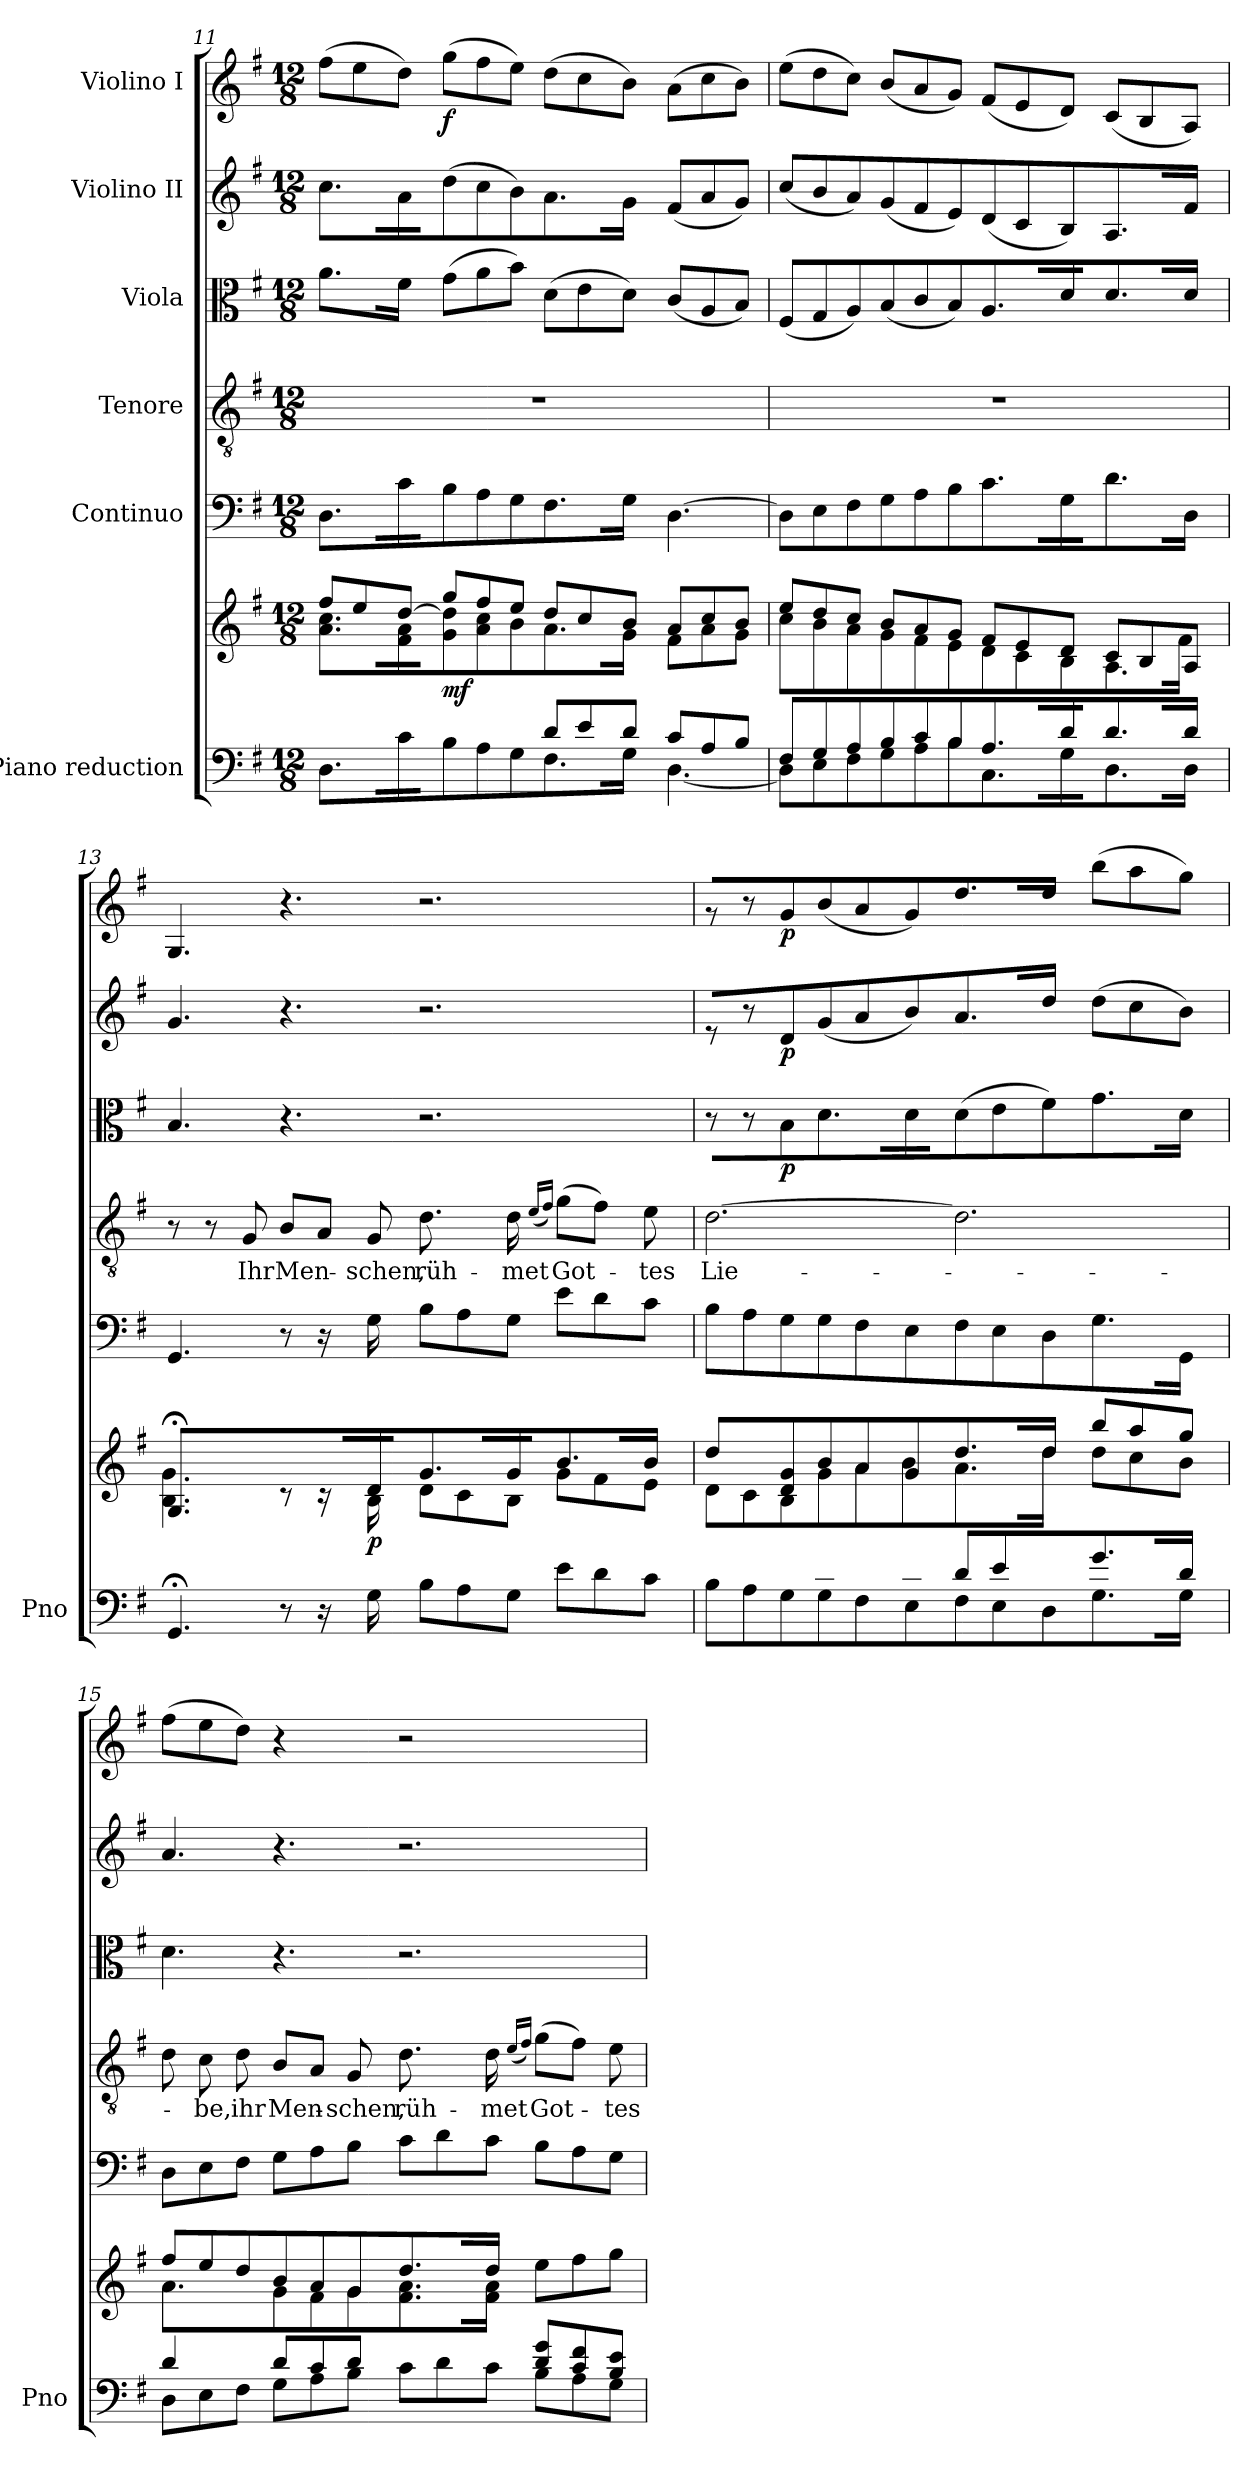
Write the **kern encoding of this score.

**kern	**kern	**dynam	**kern	**kern	**text	**kern	**dynam	**kern	**dynam	**kern	**dynam
*part6	*part6	*part6	*part5	*part4	*part4	*part3	*part3	*part2	*part2	*part1	*part1
*staff7	*staff6	*staff6/7	*staff5	*staff4	*staff4	*staff3	*staff3	*staff2	*staff2	*staff1	*staff1
*I"Piano reduction	*	*	*I"Continuo	*I"Tenore	*	*I"Viola	*	*I"Violino II	*	*I"Violino I	*
*I'Pno	*	*	*	*	*	*	*	*	*	*	*
*clefF4	*clefG2	*	*clefF4	*clefGv2	*	*clefC3	*	*clefG2	*	*clefG2	*
*k[f#]	*k[f#]	*	*k[f#]	*k[f#]	*	*k[f#]	*	*k[f#]	*	*k[f#]	*
*M12/8	*M12/8	*	*M12/8	*M12/8	*	*M12/8	*	*M12/8	*	*M12/8	*
=11	=11	=11	=11	=11	=11	=11	=11	=11	=11	=11	=11
*^	*^	*	*	*	*	*	*	*	*	*	*
2.ryy	8.D\L	8ff#/L	8.a\ 8.cc\L	.	8.D\L	1.r	.	8.a\L	.	8.cc\L	.	(8ff#\L	.
.	.	8ee/	.	.	.	.	.	.	.	.	.	8ee\	.
.	16ryy	.	16ryy	.	16ryy	.	.	16ryy	.	16ryy	.	.	.
.	16c\JJ	[<8dd/J	16f#\ 16a\JJ	.	16c\JJ	.	.	16f#\JJ	.	16a\JJ	.	8dd\J)	.
.	16ryy	.	16ryy	.	16ryy	.	.	16ryy	.	16ryy	.	.	.
!	!	!	!	!LO:DY:b	!	!	!	!	!LO:DY:b	!	!	!	!
!	!	!	!	!	!	!	!	!	!LO:DY:n=1:b	!	!	!	!
!	!	!	!	!	!	!	!	!	!LO:DY:n=2:b	!	!LO:DY:b	!	!
!	!	!	!	!	!	!	!	!	!	!	!LO:DY:n=1:b	!	!
!	!	!	!	!	!	!	!	!	!	!	!LO:DY:n=2:b	!	!LO:DY:b
.	8B\L	8gg/L	8g\ 8dd\]L	mf	8B\L	.	.	(8g\L	other-dynamics f other-dynamics	(8dd\L	other-dynamics f other-dynamics	(8gg\L	f
.	8A\	8ff#/	8a\ 8cc\	.	8A\	.	.	8a\	.	8cc\	.	8ff#\	.
.	8G\J	8ee/J	8b\J	.	8G\J	.	.	8b\J)	.	8b\J)	.	8ee\J)	.
8d/L	8.F#\L	8dd/L	8.a\L	.	8.F#\L	.	.	(8d\L	.	8.a/L	.	(8dd\L	.
8e/	.	8cc/	.	.	.	.	.	8e\	.	.	.	8cc\	.
.	16ryy	.	16ryy	.	16ryy	.	.	.	.	16ryy	.	.	.
8d/J	16G\JJ	8b/J	16g\JJ	.	16G\JJ	.	.	8d\J)	.	16g/JJ	.	8b\J)	.
.	16ryy	.	16ryy	.	16ryy	.	.	.	.	16ryy	.	.	.
8c/L	[4.D\	8a/L	8f#\L	.	[4.D\	.	.	(8c/L	.	(8f#/L	.	(8a\L	.
8A/	.	8cc/	8a\	.	.	.	.	8A/	.	8a/	.	8cc\	.
8B/J	.	8b/J	8g\J	.	.	.	.	8B/J)	.	8g/J)	.	8b\J)	.
=12	=12	=12	=12	=12	=12	=12	=12	=12	=12	=12	=12	=12	=12
8F#/L	8D\L]	8ee/L	8cc\L	.	8D\L]	1.r	.	(8F#/L	.	(8cc\L	.	(8ee\L	.
8G/	8E\	8dd/	8b\	.	8E\	.	.	8G/	.	8b\	.	8dd\	.
8A/J	8F#\J	8cc/J	8a\J	.	8F#\J	.	.	8A/J)	.	8a\J)	.	8cc\J)	.
8B/L	8G\L	8b/L	8g\L	.	8G\L	.	.	(8B/L	.	(8g/L	.	(8b/L	.
8c/	8A\	8a/	8f#\	.	8A\	.	.	8c/	.	8f#/	.	8a/	.
8B/J	8B\J	8g/J	8e\J	.	8B\J	.	.	8B/J)	.	8e/J)	.	8g/J)	.
8.A/L	8.C\L	8f#/L	8d\L	.	8.c\L	.	.	8.A/L	.	(8d/L	.	(8f#/L	.
.	.	8e/	8c\	.	.	.	.	.	.	8c/	.	8e/	.
16ryy	16ryy	.	.	.	16ryy	.	.	16ryy	.	.	.	.	.
16d/JJ	16G\JJ	8d/J	8B\J	.	16G\JJ	.	.	16d/JJ	.	8B/J)	.	8d/J)	.
16ryy	16ryy	.	.	.	16ryy	.	.	16ryy	.	.	.	.	.
8.d/L	8.D\L	8c/L	8.A\L	.	8.d\L	.	.	8.d\L	.	8.A/L	.	(8c/L	.
.	.	8B/	.	.	.	.	.	.	.	.	.	8B/	.
16ryy	16ryy	.	16ryy	.	16ryy	.	.	16ryy	.	16ryy	.	.	.
16d/JJ	16D\JJ	8A/J	16f#\JJ	.	16D\JJ	.	.	16d\JJ	.	16f#/JJ	.	8A/J)	.
16ryy	16ryy	.	16ryy	.	16ryy	.	.	16ryy	.	16ryy	.	.	.
*v	*v	*	*	*	*	*	*	*	*	*	*	*	*
=13	=13	=13	=13	=13	=13	=13	=13	=13	=13	=13	=13	=13
4.GG;/	4.G;</	4.B\ 4.g\	.	4.GG/	8r	.	4.B/	.	4.g/	.	4.G/	.
.	.	.	.	.	8r	.	.	.	.	.	.	.
!	!	!	!	!	!	!LO:LY:b	!	!	!	!	!	!
.	.	.	.	.	8G/	Ihr	.	.	.	.	.	.
!	!	!	!	!	!	!LO:LY:b	!	!	!	!	!	!
8r	8r	8ryy	.	8r	8B/L	Men-	4.r	.	4.r	.	4.r	.
16r	16r	16ryy	.	16r	8A/J	.	.	.	.	.	.	.
16ryy	16ryy	16ryy	.	16ryy	.	.	.	.	.	.	.	.
!	!	!	!LO:DY:b	!	!	!LO:LY:b	!	!	!	!	!	!
16G\	16d/	16B\	p	16G\	8G/	-schen,	.	.	.	.	.	.
16ryy	16ryy	16ryy	.	16ryy	.	.	.	.	.	.	.	.
!	!	!	!	!	!	!LO:LY:b	!	!	!	!	!	!
8B\L	8.g/L	8d\L	.	8B\L	8.d\	rüh-	2.r	.	2.r	.	2.r	.
8A\	.	8c\	.	8A\	.	.	.	.	.	.	.	.
.	16ryy	.	.	.	16ryy	.	.	.	.	.	.	.
!	!	!	!	!	!	!LO:LY:b	!	!	!	!	!	!
8G\J	16g/JJ	8B\J	.	8G\J	16d\	-met	.	.	.	.	.	.
.	16ryy	.	.	.	16ryy	.	.	.	.	.	.	.
.	.	.	.	.	(16qe/LL	.	.	.	.	.	.	.
.	.	.	.	.	16qf#/JJ)	.	.	.	.	.	.	.
!	!	!	!	!	!	!LO:LY:b	!	!	!	!	!	!
8e\L	8.b/L	8g\L	.	8e\L	(8g\L	Got-	.	.	.	.	.	.
8d\	.	8f#\	.	8d\	8f#\J)	.	.	.	.	.	.	.
.	16ryy	.	.	.	.	.	.	.	.	.	.	.
!	!	!	!	!	!	!LO:LY:b	!	!	!	!	!	!
8c\J	16b/JJ	8e\J	.	8c\J	8e\	-tes	.	.	.	.	.	.
.	16ryy	.	.	.	.	.	.	.	.	.	.	.
!!LO:PB:g=z
=14	=14	=14	=14	=14	=14	=14	=14	=14	=14	=14	=14	=14
*^	*	*^	*	*	*	*	*	*	*	*	*	*
!	!	!	!	!	!	!	!	!LO:LY:b	!	!	!	!	!	!
4.ryy	8B\L	4dd/	8d\L	1ryy	.	8B\L	[2.d\	Lie-	8r	.	8r	.	8r	.
.	8A\	.	8c\	.	.	8A\	.	.	8r	.	8r	.	8r	.
!	!	!	!	!	!	!	!	!	!	!LO:DY:b	!	!LO:DY:b	!	!LO:DY:b
.	8G\J	8d/ 8g/	8B\J	.	.	8G\J	.	.	8B/	p	8d/	p	8g/	p
8.d/L	8G\L	8b/L	8g\L	.	.	8G\L	.	.	8.d\L	.	(8g/L	.	(8b/L	.
.	8F#\	8a/	8a\	.	.	8F#\	.	.	.	.	8a/	.	8a/	.
16ryy	.	.	.	.	.	.	.	.	16ryy	.	.	.	.	.
16d/JJ	8E\J	8g/J	8b\J	.	.	8E\J	.	.	16d\JJ	.	8b/J)	.	8g/J)	.
16ryy	.	.	.	.	.	.	.	.	16ryy	.	.	.	.	.
8d/L	8F#\L	8.dd/L	8.a\L	.	.	8F#\L	2.d\]	.	(8d\L	.	8.a\L	.	8.dd\L	.
8e/	8E\	.	.	.	.	8E\	.	.	8e\	.	.	.	.	.
.	.	16ryy	16ryy	.	.	.	.	.	.	.	16ryy	.	16ryy	.
8ryy	8D\J	16dd/JJ	16dd\JJ	8f#\J	.	8D\J	.	.	8f#\J)	.	16dd\JJ	.	16dd\JJ	.
.	.	16ryy	16ryy	.	.	.	.	.	.	.	16ryy	.	16ryy	.
8.g/L	8.G\L	8bb/L	8dd\L	4.ryy	.	8.G/L	.	.	8.g\L	.	(8dd\L	.	(8bb\L	.
.	.	8aa/	8cc\	.	.	.	.	.	.	.	8cc\	.	8aa\	.
16ryy	16ryy	.	.	.	.	16ryy	.	.	16ryy	.	.	.	.	.
16d/JJ	16G\JJ	8gg/J	8b\J	.	.	16GG/JJ	.	.	16d\JJ	.	8b\J)	.	8gg\J)	.
16ryy	16ryy	.	.	.	.	16ryy	.	.	16ryy	.	.	.	.	.
*	*	*	*v	*v	*	*	*	*	*	*	*	*	*	*
=15	=15	=15	=15	=15	=15	=15	=15	=15	=15	=15	=15	=15	=15
4d/	8D\L	8ff#/L	4.a\	.	8D\L	8d\	.	4.d\	.	4.a/	.	(8ff#\L	.
!	!	!	!	!	!	!	!LO:LY:b	!	!	!	!	!	!
.	8E\	8ee/	.	.	8E\	8c\	-be,	.	.	.	.	8ee\	.
!	!	!	!	!	!	!	!LO:LY:b	!	!	!	!	!	!
8ryy	8F#\J	8dd/J	.	.	8F#\J	8d\	ihr	.	.	.	.	8dd\J)	.
!	!	!	!	!	!	!	!LO:LY:b	!	!	!	!	!	!
8d/L	8G\L	8b/L	8g\L	.	8G\L	8B/L	Men-	4.r	.	4.r	.	4r	.
8c/	8A\	8a/	8f#\	.	8A\	8A/J	.	.	.	.	.	.	.
!	!	!	!	!	!	!	!LO:LY:b	!	!	!	!	!	!
8d/J	8B\J	8g/J	8g\J	.	8B\J	8G/	-schen,	.	.	.	.	8ryy	.
!	!	!	!	!	!	!	!LO:LY:b	!	!	!	!	!	!
4.ryy	8c\L	8.dd/L	8.f#\ 8.a\L	.	8c\L	8.d\	rüh-	2.r	.	2.r	.	2r	.
.	8d\	.	.	.	8d\	.	.	.	.	.	.	.	.
.	.	16ryy	16ryy	.	.	16ryy	.	.	.	.	.	.	.
!	!	!	!	!	!	!	!LO:LY:b	!	!	!	!	!	!
.	8c\J	16dd/JJ	16f#\ 16a\JJ	.	8c\J	16d\	-met	.	.	.	.	.	.
.	.	16ryy	16ryy	.	.	16ryy	.	.	.	.	.	.	.
.	.	.	.	.	.	(<16qe/LL	.	.	.	.	.	.	.
.	.	.	.	.	.	16qf#/JJ)	.	.	.	.	.	.	.
!	!	!	!	!	!	!	!LO:LY:b	!	!	!	!	!	!
8d/ 8g/L	8B\L	8ee\L	4.ryy	.	8B\L	(8g\L	Got-	.	.	.	.	.	.
8c/ 8f#/	8A\	8ff#\	.	.	8A\	8f#\J)	.	.	.	.	.	4ryy	.
!	!	!	!	!	!	!	!LO:LY:b	!	!	!	!	!	!
8B/ 8e/J	8G\J	8gg\J	.	.	8G\J	8e\	-tes	.	.	.	.	.	.
*v	*v	*	*	*	*	*	*	*	*	*	*	*	*
*	*v	*v	*	*	*	*	*	*	*	*	*	*
=	=	=	=	=	=	=	=	=	=	=	=
*-	*-	*-	*-	*-	*-	*-	*-	*-	*-	*-	*-
